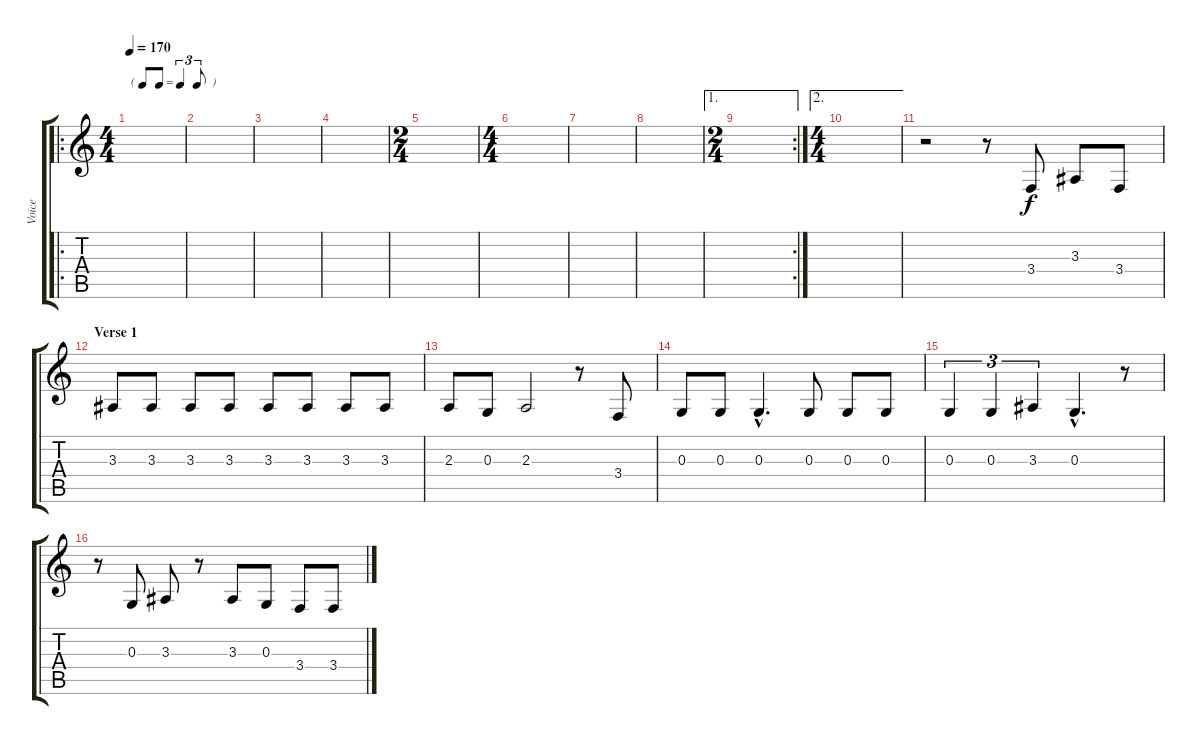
\track ("Voice" "Voice") {instrument clarinet}
\staff {score tabs}
\tuning (E4 B3 G3 D3 A2 E2) {hide}
\ro
\ts (4 4)
\tf triplet8th
\tempo 170
\clef g2
\ks c
|
|
|
|
\ts (2 4)
|
\ts (4 4)
|
|
|
\ae 1
\rc 2
\ts (2 4)
|
\ae 2
\ts (4 4)
|
r.2 r.8 3.4.8 3.3.8 3.4.8 |
\section ("" "Verse 1")
3.3.8 3.3.8 3.3.8 3.3.8 3.3.8 3.3.8 3.3.8 3.3.8 |
2.3.8 0.3.8 2.3.2 r.8 3.4.8 |
0.3.8 0.3.8 0.3{hac}.4{d} 0.3.8 0.3.8 0.3.8 |
0.3.4{tu (3 2)} 0.3.4{tu (3 2)} 3.3.4{tu (3 2)} 0.3{hac}.4{d} r.8 |
r.8 0.3.8 3.3.8 r.8 3.3.8 0.3.8 3.4.8 3.4.8
